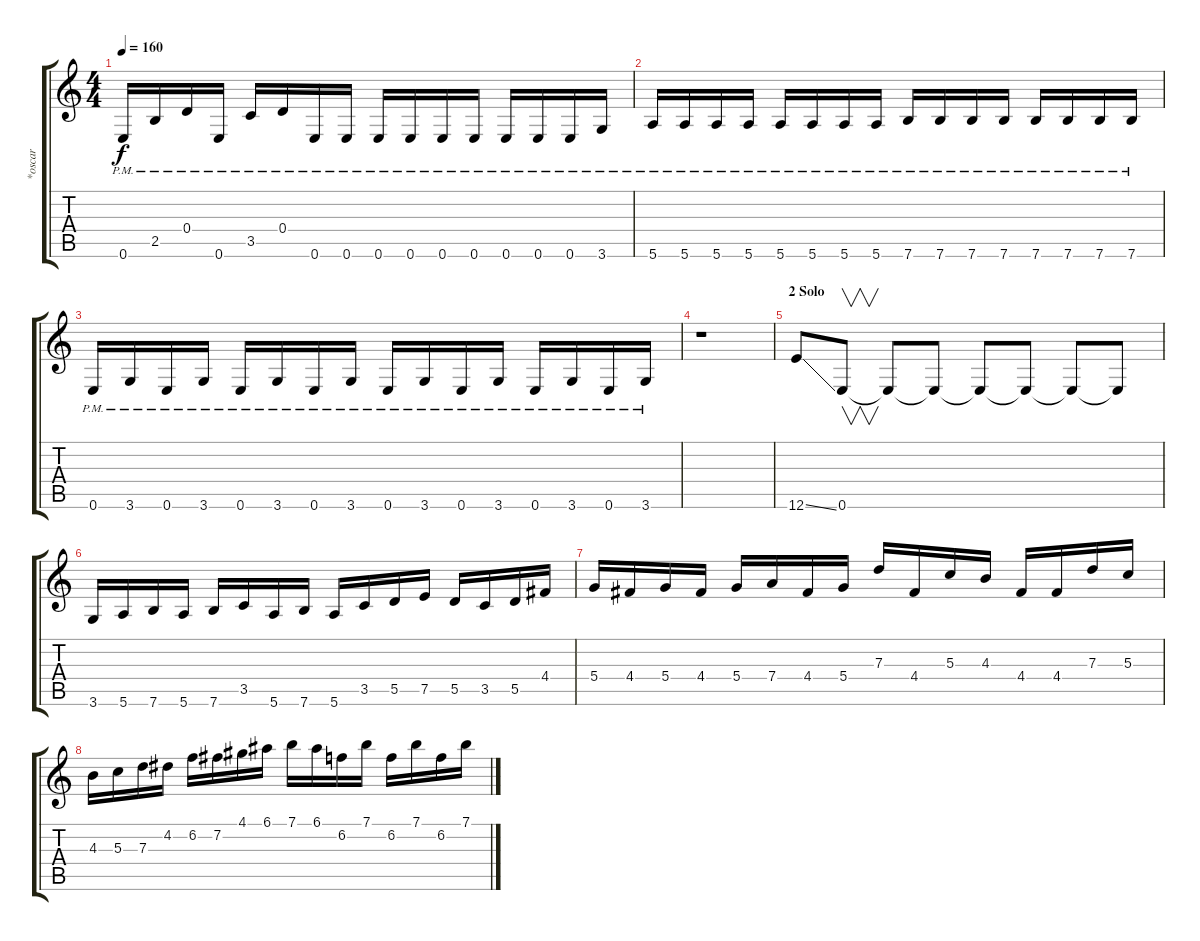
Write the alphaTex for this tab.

\track ("*oscar" "*oscar") {instrument overdrivenguitar}
\staff {score tabs}
\tuning (E4 B3 G3 D3 A2 E2) {hide}
\ts (4 4)
\tempo 160
\clef g2
\ks c
0.6{pm}.16{dy f} 2.5{pm}.16 0.4{pm}.16 0.6{pm}.16 3.5{pm}.16 0.4{pm}.16 0.6{pm}.16 0.6{pm}.16 0.6{pm}.16 0.6{pm}.16 0.6{pm}.16 0.6{pm}.16 0.6{pm}.16 0.6{pm}.16 0.6{pm}.16 3.6{pm}.16 |
5.6{pm}.16 5.6{pm}.16 5.6{pm}.16 5.6{pm}.16 5.6{pm}.16 5.6{pm}.16 5.6{pm}.16 5.6{pm}.16 7.6{pm}.16 7.6{pm}.16 7.6{pm}.16 7.6{pm}.16 7.6{pm}.16 7.6{pm}.16 7.6{pm}.16 7.6{pm}.16 |
0.6{pm}.16 3.6{pm}.16 0.6{pm}.16 3.6{pm}.16 0.6{pm}.16 3.6{pm}.16 0.6{pm}.16 3.6{pm}.16 0.6{pm}.16 3.6{pm}.16 0.6{pm}.16 3.6{pm}.16 0.6{pm}.16 3.6{pm}.16 0.6{pm}.16 3.6{pm}.16 |
r.1 |
\section ("" "2 Solo")
12.6{ss}.8{volume 16 balance 0} 0.6.8{v} 0.6{t}.8 0.6{t}.8 0.6{t}.8 0.6{t}.8 0.6{t}.8 0.6{t}.8 |
3.6.16 5.6.16 7.6.16 5.6.16 7.6.16 3.5.16 5.6.16 7.6.16 5.6.16 3.5.16 5.5.16 7.5.16 5.5.16 3.5.16 5.5.16 4.4.16 |
5.4.16 4.4.16 5.4.16 4.4.16 5.4.16 7.4.16 4.4.16 5.4.16 7.3.16 4.4.16 5.3.16 4.3.16 4.4.16 4.4.16 7.3.16 5.3.16 |
4.3.16 5.3.16 7.3.16 4.2.16 6.2.16 7.2.16 4.1.16 6.1.16 7.1.16 6.1.16 6.2.16 7.1.16 6.2.16 7.1.16 6.2.16 7.1.16
